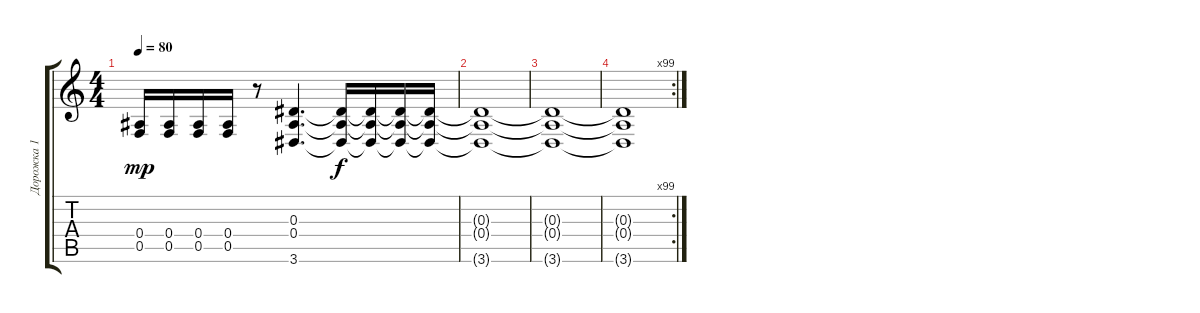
\track ("Дорожка 1" "Дорожка 1") {instrument distortionguitar}
\staff {score tabs}
\tuning (C4 G3 Eb3 Bb2 F2 C2) {hide}
\ts (4 4)
\tempo 80
\clef g2
\ks c
(0.4 0.5).16{dy mp} (0.4 0.5).16 (0.4 0.5).16 (0.4 0.5).16 r.8 (0.3 0.4 3.6).4{d} (0.3{t} 0.4{t} 3.6{t}).16{dy f} (0.3{t} 0.4{t} 3.6{t}).16 (0.3{t} 0.4{t} 3.6{t}).16 (0.3{t} 0.4{t} 3.6{t}).16 |
(0.3{t} 0.4{t} 3.6{t}).1 |
(0.3{t} 0.4{t} 3.6{t}).1 |
\rc 99
(0.3{t} 0.4{t} 3.6{t}).1
